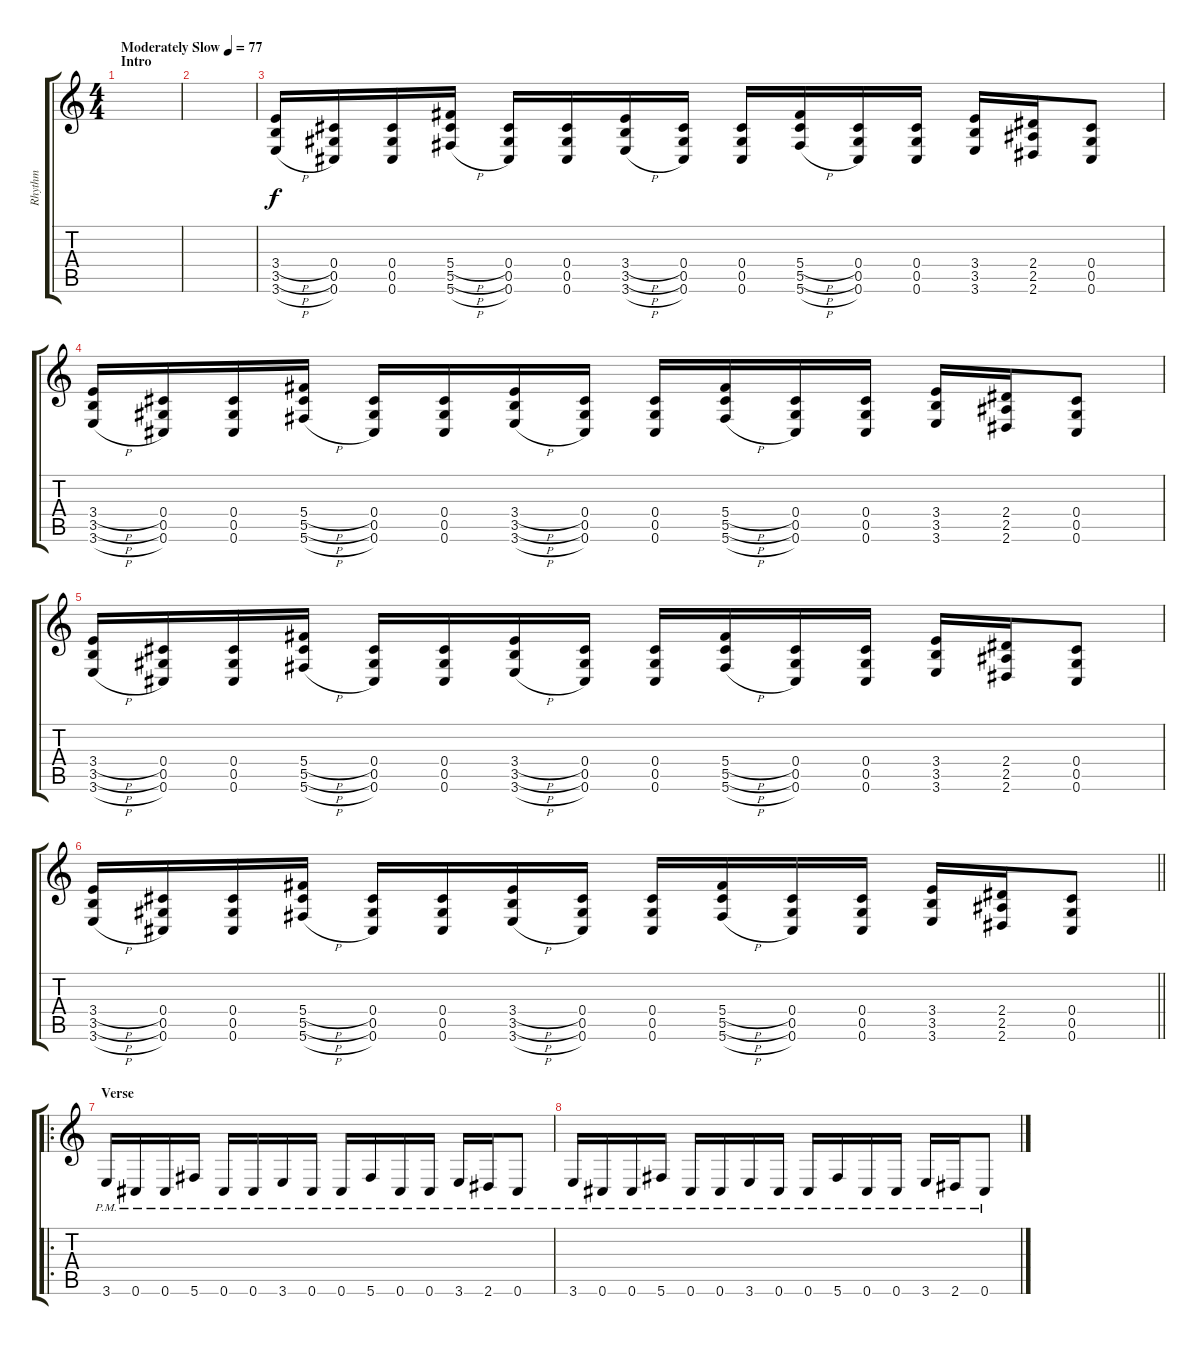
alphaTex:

\track ("Rhythm" "Rhythm") {instrument distortionguitar}
\staff {score tabs}
\tuning (Eb4 Bb3 Gb3 Db3 Ab2 Db2) {hide}
\ts (4 4)
\section ("" "Intro")
\tempo (77 "Moderately Slow")
\clef g2
\ks c
|
|
(3.4{h} 3.5{h} 3.6{h}).16 (0.4 0.5 0.6).16 (0.4 0.5 0.6).16 (5.4{h} 5.5{h} 5.6{h}).16 (0.4 0.5 0.6).16 (0.4 0.5 0.6).16 (3.4{h} 3.5{h} 3.6{h}).16 (0.4 0.5 0.6).16 (0.4 0.5 0.6).16 (5.4{h} 5.5{h} 5.6{h}).16 (0.4 0.5 0.6).16 (0.4 0.5 0.6).16 (3.4 3.5 3.6).16 (2.4 2.5 2.6).16 (0.4 0.5 0.6).8 |
(3.4{h} 3.5{h} 3.6{h}).16 (0.4 0.5 0.6).16 (0.4 0.5 0.6).16 (5.4{h} 5.5{h} 5.6{h}).16 (0.4 0.5 0.6).16 (0.4 0.5 0.6).16 (3.4{h} 3.5{h} 3.6{h}).16 (0.4 0.5 0.6).16 (0.4 0.5 0.6).16 (5.4{h} 5.5{h} 5.6{h}).16 (0.4 0.5 0.6).16 (0.4 0.5 0.6).16 (3.4 3.5 3.6).16 (2.4 2.5 2.6).16 (0.4 0.5 0.6).8 |
(3.4{h} 3.5{h} 3.6{h}).16 (0.4 0.5 0.6).16 (0.4 0.5 0.6).16 (5.4{h} 5.5{h} 5.6{h}).16 (0.4 0.5 0.6).16 (0.4 0.5 0.6).16 (3.4{h} 3.5{h} 3.6{h}).16 (0.4 0.5 0.6).16 (0.4 0.5 0.6).16 (5.4{h} 5.5{h} 5.6{h}).16 (0.4 0.5 0.6).16 (0.4 0.5 0.6).16 (3.4 3.5 3.6).16 (2.4 2.5 2.6).16 (0.4 0.5 0.6).8 |
\barLineRight lightlight
(3.4{h} 3.5{h} 3.6{h}).16 (0.4 0.5 0.6).16 (0.4 0.5 0.6).16 (5.4{h} 5.5{h} 5.6{h}).16 (0.4 0.5 0.6).16 (0.4 0.5 0.6).16 (3.4{h} 3.5{h} 3.6{h}).16 (0.4 0.5 0.6).16 (0.4 0.5 0.6).16 (5.4{h} 5.5{h} 5.6{h}).16 (0.4 0.5 0.6).16 (0.4 0.5 0.6).16 (3.4 3.5 3.6).16 (2.4 2.5 2.6).16 (0.4 0.5 0.6).8 |
\ro
\section ("" "Verse")
3.6{pm}.16{volume 10 instrument distortionguitar} 0.6{pm}.16 0.6{pm}.16 5.6{pm}.16 0.6{pm}.16 0.6{pm}.16 3.6{pm}.16 0.6{pm}.16 0.6{pm}.16 5.6{pm}.16 0.6{pm}.16 0.6{pm}.16 3.6{pm}.16 2.6{pm}.16 0.6{pm}.8 |
3.6{pm}.16 0.6{pm}.16 0.6{pm}.16 5.6{pm}.16 0.6{pm}.16 0.6{pm}.16 3.6{pm}.16 0.6{pm}.16 0.6{pm}.16 5.6{pm}.16 0.6{pm}.16 0.6{pm}.16 3.6{pm}.16 2.6{pm}.16 0.6{pm}.8
